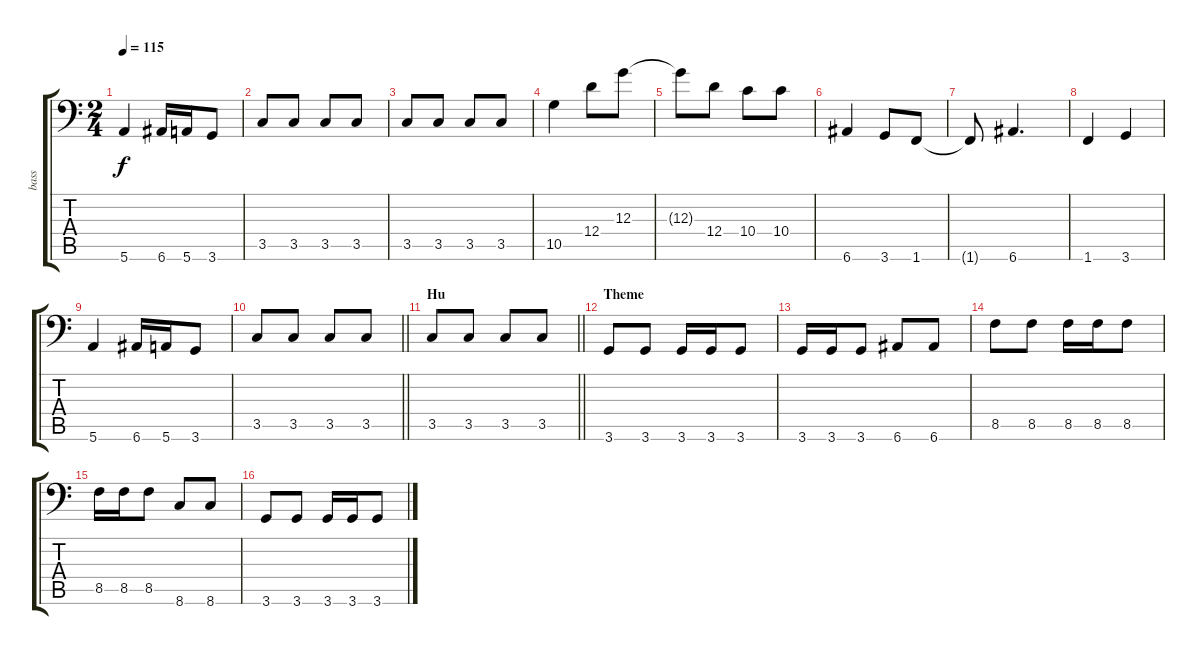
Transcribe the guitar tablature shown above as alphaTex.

\track ("bass" "bass") {instrument electricbasspick}
\staff {score tabs}
\tuning (E3 B2 G2 D2 A1 E1) {hide}
\ts (2 4)
\tempo 115
\clef f4
\ks c
5.6.4{dy f} 6.6.16 5.6.16 3.6.8 |
3.5.8 3.5.8 3.5.8 3.5.8 |
3.5.8 3.5.8 3.5.8 3.5.8 |
10.5.4 12.4.8 12.3.8 |
12.3{t}.8 12.4.8 10.4.8 10.4.8 |
6.6.4 3.6.8 1.6.8 |
1.6{t}.8 6.6.4{d} |
1.6.4 3.6.4 |
5.6.4 6.6.16 5.6.16 3.6.8 |
\barLineRight lightlight
3.5.8 3.5.8 3.5.8 3.5.8 |
\section ("" "Hu")
\barLineRight lightlight
3.5.8 3.5.8 3.5.8 3.5.8 |
\section ("" "Theme")
3.6.8 3.6.8 3.6.16 3.6.16 3.6.8 |
3.6.16 3.6.16 3.6.8 6.6.8 6.6.8 |
8.5.8 8.5.8 8.5.16 8.5.16 8.5.8 |
8.5.16 8.5.16 8.5.8 8.6.8 8.6.8 |
3.6.8 3.6.8 3.6.16 3.6.16 3.6.8
